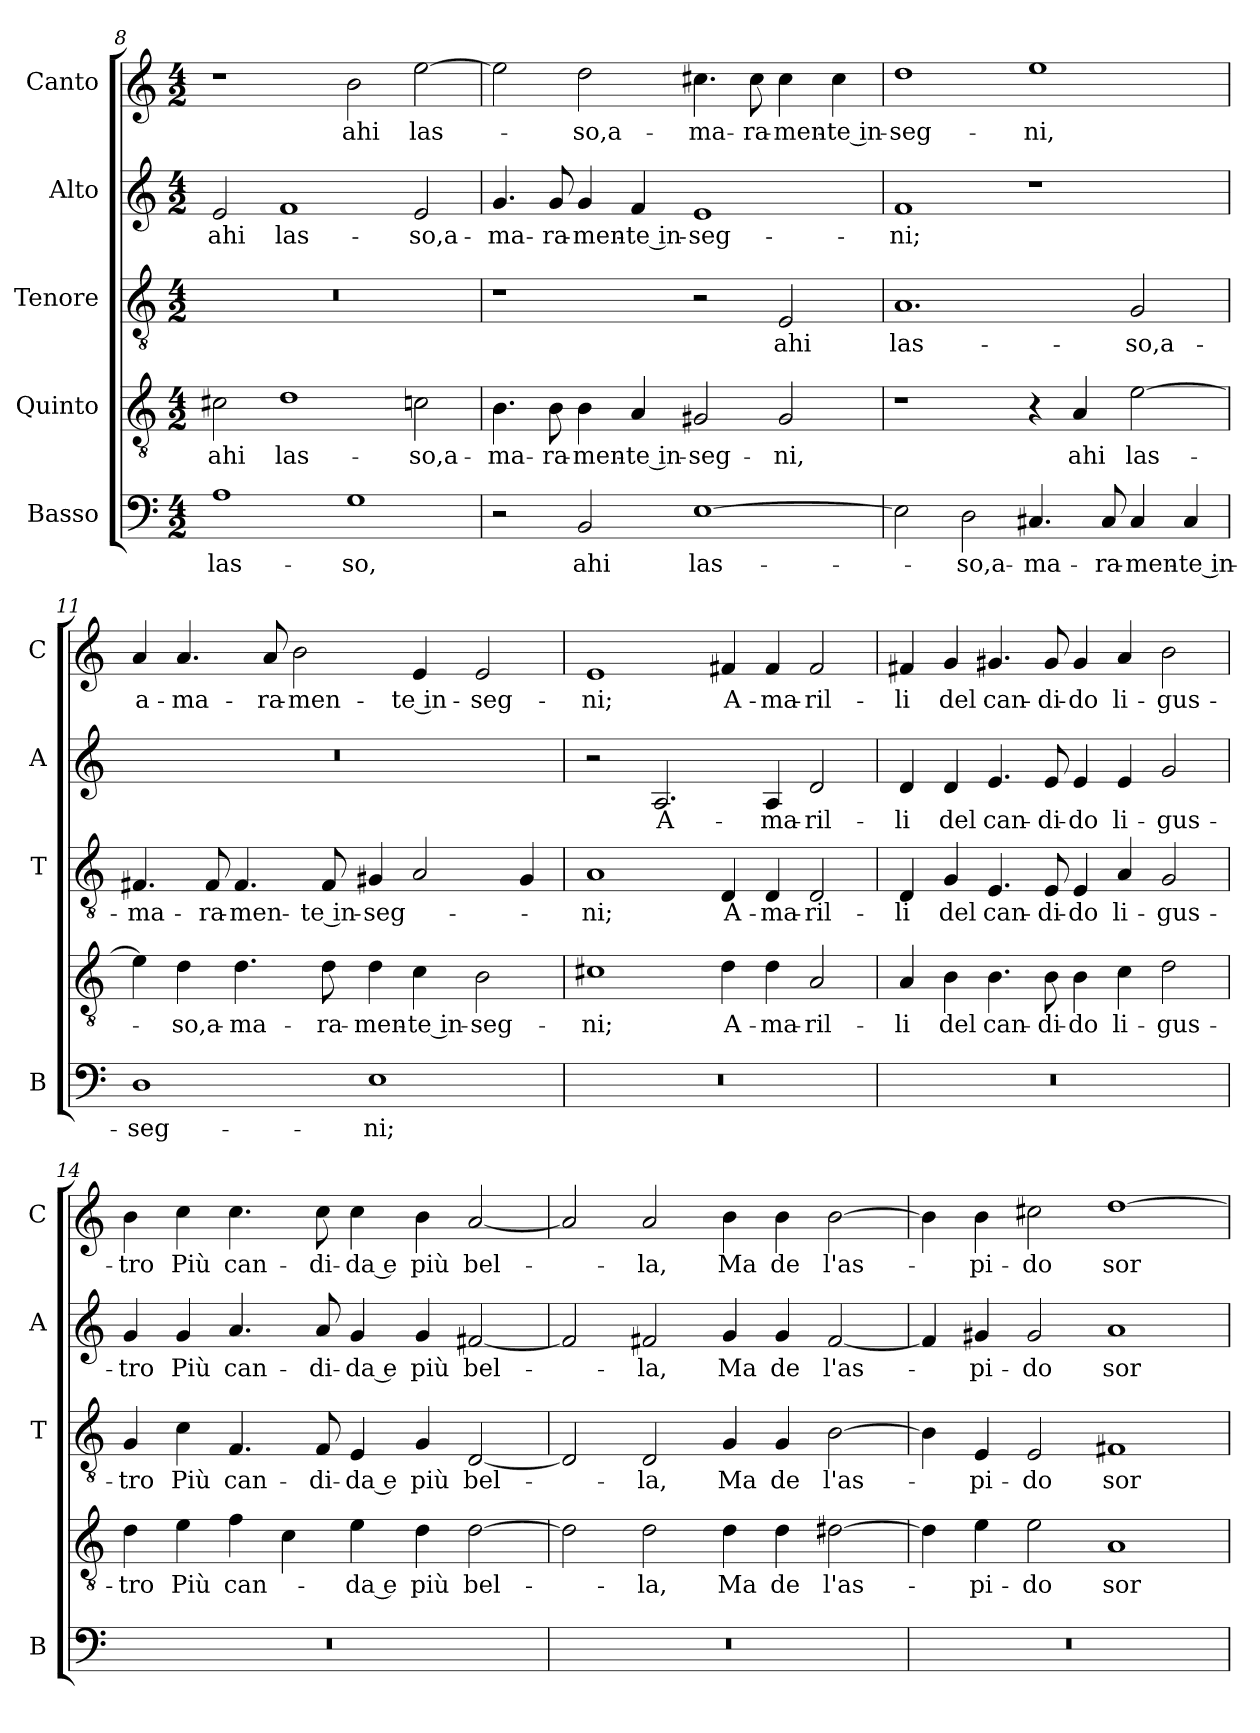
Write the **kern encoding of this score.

**kern	**text	**kern	**text	**kern	**text	**kern	**text	**kern	**text
*part5	*part5	*part4	*part4	*part3	*part3	*part2	*part2	*part1	*part1
*staff5	*staff5	*staff4	*staff4	*staff3	*staff3	*staff2	*staff2	*staff1	*staff1
*I"Basso	*	*I"Quinto	*	*I"Tenore	*	*I"Alto	*	*I"Canto	*
*I'B	*	*	*	*I'T	*	*I'A	*	*I'C	*
!!LO:PB:g=z
*clefF4	*	*clefGv2	*	*clefGv2	*	*clefG2	*	*clefG2	*
*k[]	*	*k[]	*	*k[]	*	*k[]	*	*k[]	*
*C:	*	*C:	*	*C:	*	*C:	*	*C:	*
*M4/2	*	*M4/2	*	*M4/2	*	*M4/2	*	*M4/2	*
=8	=8	=8	=8	=8	=8	=8	=8	=8	=8
!	!LO:LY:b	!	!LO:LY:b	!	!	!	!LO:LY:b	!	!
1A	las-	2c#X\	ahi	0r	.	2e/	ahi	1r	.
!	!	!	!LO:LY:b	!	!	!	!LO:LY:b	!	!
.	.	1d	las-	.	.	1f	las-	.	.
!	!LO:LY:b	!	!	!	!	!	!	!	!LO:LY:b
1G	-so,	.	.	.	.	.	.	2b\	ahi
!	!	!	!LO:LY:b	!	!	!	!LO:LY:b	!	!LO:LY:b
.	.	2cn\	-so,a-	.	.	2e/	-so,a-	[2ee\	las-
=9	=9	=9	=9	=9	=9	=9	=9	=9	=9
!	!	!	!LO:LY:b	!	!	!	!LO:LY:b	!	!
2r	.	4.B\	-ma-	1r	.	4.g/	-ma-	2ee\]	.
!	!	!	!LO:LY:b	!	!	!	!LO:LY:b	!	!
.	.	8B\	-ra-	.	.	8g/	-ra-	.	.
!	!LO:LY:b	!	!LO:LY:b	!	!	!	!LO:LY:b	!	!LO:LY:b
2BB/	ahi	4B\	-men-	.	.	4g/	-men-	2dd\	-so,a-
!	!	!	!LO:LY:b	!	!	!	!LO:LY:b	!	!
.	.	4A/	-te in-	.	.	4f/	-te in-	.	.
!	!LO:LY:b	!	!LO:LY:b	!	!	!	!LO:LY:b	!	!LO:LY:b
[1E	las-	2G#X/	-seg-	2r	.	1e	-seg-	4.cc#X\	-ma-
!	!	!	!	!	!	!	!	!	!LO:LY:b
.	.	.	.	.	.	.	.	8cc#\	-ra-
!	!	!	!LO:LY:b	!	!LO:LY:b	!	!	!	!LO:LY:b
.	.	2G#/	-ni,	2E/	ahi	.	.	4cc#\	-men-
!	!	!	!	!	!	!	!	!	!LO:LY:b
.	.	.	.	.	.	.	.	4cc#\	-te in-
=10	=10	=10	=10	=10	=10	=10	=10	=10	=10
!	!	!	!	!	!LO:LY:b	!	!LO:LY:b	!	!LO:LY:b
2E\]	.	1r	.	1.A	las-	1f	-ni;	1dd	-seg-
!	!LO:LY:b	!	!	!	!	!	!	!	!
2D\	-so,a-	.	.	.	.	.	.	.	.
!	!LO:LY:b	!	!	!	!	!	!	!	!LO:LY:b
4.C#X/	-ma-	4r	.	.	.	1r	.	1ee	-ni,
!	!	!	!LO:LY:b	!	!	!	!	!	!
.	.	4A/	ahi	.	.	.	.	.	.
!	!LO:LY:b	!	!	!	!	!	!	!	!
8C#/	-ra-	.	.	.	.	.	.	.	.
!	!LO:LY:b	!	!LO:LY:b	!	!LO:LY:b	!	!	!	!
4C#/	-men-	[2e\	las-	2G/	-so,a-	.	.	.	.
!	!LO:LY:b	!	!	!	!	!	!	!	!
4C#/	-te in-	.	.	.	.	.	.	.	.
=11	=11	=11	=11	=11	=11	=11	=11	=11	=11
!	!LO:LY:b	!	!	!	!LO:LY:b	!	!	!	!LO:LY:b
1D	-seg-	4e\]	.	4.F#X/	-ma-	0r	.	4a/	a-
!	!	!	!LO:LY:b	!	!	!	!	!	!LO:LY:b
.	.	4d\	-so,a-	.	.	.	.	4.a/	-ma-
!	!	!	!	!	!LO:LY:b	!	!	!	!
.	.	.	.	8F#/	-ra-	.	.	.	.
!	!	!	!LO:LY:b	!	!LO:LY:b	!	!	!	!
.	.	4.d\	-ma-	4.F#/	-men-	.	.	.	.
!	!	!	!	!	!	!	!	!	!LO:LY:b
.	.	.	.	.	.	.	.	8a/	-ra-
!	!	!	!	!	!	!	!	!	!LO:LY:b
.	.	.	.	.	.	.	.	2b\	-men-
!	!	!	!LO:LY:b	!	!LO:LY:b	!	!	!	!
.	.	8d\	-ra-	8F#/	-te in-	.	.	.	.
!	!LO:LY:b	!	!LO:LY:b	!	!LO:LY:b	!	!	!	!
1E	-ni;	4d\	-men-	4G#X/	-seg-	.	.	.	.
!	!	!	!LO:LY:b	!	!	!	!	!	!LO:LY:b
.	.	4c\	-te in-	2A/	.	.	.	4e/	-te in-
!	!	!	!LO:LY:b	!	!	!	!	!	!LO:LY:b
.	.	2B\	-seg-	.	.	.	.	2e/	-seg-
.	.	.	.	4G#/	.	.	.	.	.
!!LO:LB:g=z
=12	=12	=12	=12	=12	=12	=12	=12	=12	=12
!	!	!	!LO:LY:b	!	!LO:LY:b	!	!	!	!LO:LY:b
0r	.	1c#X	-ni;	1A	-ni;	2r	.	1e	-ni;
!	!	!	!	!	!	!	!LO:LY:b	!	!
.	.	.	.	.	.	2.A/	A-	.	.
!	!	!	!LO:LY:b	!	!LO:LY:b	!	!	!	!LO:LY:b
.	.	4d\	A-	4D/	A-	.	.	4f#X/	A-
!	!	!	!LO:LY:b	!	!LO:LY:b	!	!LO:LY:b	!	!LO:LY:b
.	.	4d\	-ma-	4D/	-ma-	4A/	-ma-	4f#/	-ma-
!	!	!	!LO:LY:b	!	!LO:LY:b	!	!LO:LY:b	!	!LO:LY:b
.	.	2A/	-ril-	2D/	-ril-	2d/	-ril-	2f#/	-ril-
=13	=13	=13	=13	=13	=13	=13	=13	=13	=13
!	!	!	!LO:LY:b	!	!LO:LY:b	!	!LO:LY:b	!	!LO:LY:b
0r	.	4A/	-li	4D/	-li	4d/	-li	4f#X/	-li
!	!	!	!LO:LY:b	!	!LO:LY:b	!	!LO:LY:b	!	!LO:LY:b
.	.	4B\	del	4G/	del	4d/	del	4g/	del
!	!	!	!LO:LY:b	!	!LO:LY:b	!	!LO:LY:b	!	!LO:LY:b
.	.	4.B\	can-	4.E/	can-	4.e/	can-	4.g#X/	can-
!	!	!	!LO:LY:b	!	!LO:LY:b	!	!LO:LY:b	!	!LO:LY:b
.	.	8B\	-di-	8E/	-di-	8e/	-di-	8g#/	-di-
!	!	!	!LO:LY:b	!	!LO:LY:b	!	!LO:LY:b	!	!LO:LY:b
.	.	4B\	-do	4E/	-do	4e/	-do	4g#/	-do
!	!	!	!LO:LY:b	!	!LO:LY:b	!	!LO:LY:b	!	!LO:LY:b
.	.	4c\	li-	4A/	li-	4e/	li-	4a/	li-
!	!	!	!LO:LY:b	!	!LO:LY:b	!	!LO:LY:b	!	!LO:LY:b
.	.	2d\	-gus-	2G/	-gus-	2g/	-gus-	2b\	-gus-
=14	=14	=14	=14	=14	=14	=14	=14	=14	=14
!	!	!	!LO:LY:b	!	!LO:LY:b	!	!LO:LY:b	!	!LO:LY:b
0r	.	4d\	-tro	4G/	-tro	4g/	-tro	4b\	-tro
!	!	!	!LO:LY:b	!	!LO:LY:b	!	!LO:LY:b	!	!LO:LY:b
.	.	4e\	Più	4c\	Più	4g/	Più	4cc\	Più
!	!	!	!LO:LY:b	!	!LO:LY:b	!	!LO:LY:b	!	!LO:LY:b
.	.	4f\	can-	4.F/	can-	4.a/	can-	4.cc\	can-
.	.	4c\	.	.	.	.	.	.	.
!	!	!	!	!	!LO:LY:b	!	!LO:LY:b	!	!LO:LY:b
.	.	.	.	8F/	-di-	8a/	-di-	8cc\	-di-
!	!	!	!LO:LY:b	!	!LO:LY:b	!	!LO:LY:b	!	!LO:LY:b
.	.	4e\	-da e	4E/	-da e	4g/	-da e	4cc\	-da e
!	!	!	!LO:LY:b	!	!LO:LY:b	!	!LO:LY:b	!	!LO:LY:b
.	.	4d\	più	4G/	più	4g/	più	4b\	più
!	!	!	!LO:LY:b	!	!LO:LY:b	!	!LO:LY:b	!	!LO:LY:b
.	.	[2d\	bel-	[2D/	bel-	[2f#X/	bel-	[2a/	bel-
=15	=15	=15	=15	=15	=15	=15	=15	=15	=15
0r	.	2d\]	.	2D/]	.	2f#/]	.	2a/]	.
!	!	!	!LO:LY:b	!	!LO:LY:b	!	!LO:LY:b	!	!LO:LY:b
.	.	2d\	-la,	2D/	-la,	2f#X/	-la,	2a/	-la,
!	!	!	!LO:LY:b	!	!LO:LY:b	!	!LO:LY:b	!	!LO:LY:b
.	.	4d\	Ma	4G/	Ma	4g/	Ma	4b\	Ma
!	!	!	!LO:LY:b	!	!LO:LY:b	!	!LO:LY:b	!	!LO:LY:b
.	.	4d\	de	4G/	de	4g/	de	4b\	de
!	!	!	!LO:LY:b	!	!LO:LY:b	!	!LO:LY:b	!	!LO:LY:b
.	.	[2d#X\	l'as-	[2B\	l'as-	[2f#/	l'as-	[2b\	l'as-
!!LO:LB:g=z
=16	=16	=16	=16	=16	=16	=16	=16	=16	=16
0r	.	4d#\]	.	4B\]	.	4f#/]	.	4b\]	.
!	!	!	!LO:LY:b	!	!LO:LY:b	!	!LO:LY:b	!	!LO:LY:b
.	.	4e\	-pi-	4E/	-pi-	4g#X/	-pi-	4b\	-pi-
!	!	!	!LO:LY:b	!	!LO:LY:b	!	!LO:LY:b	!	!LO:LY:b
.	.	2e\	-do	2E/	-do	2g#/	-do	2cc#X\	-do
!	!	!	!LO:LY:b	!	!LO:LY:b	!	!LO:LY:b	!	!LO:LY:b
.	.	1A	sor-	1F#X	sor-	1a	sor-	[1dd	sor-
=	=	=	=	=	=	=	=	=	=
*-	*-	*-	*-	*-	*-	*-	*-	*-	*-
